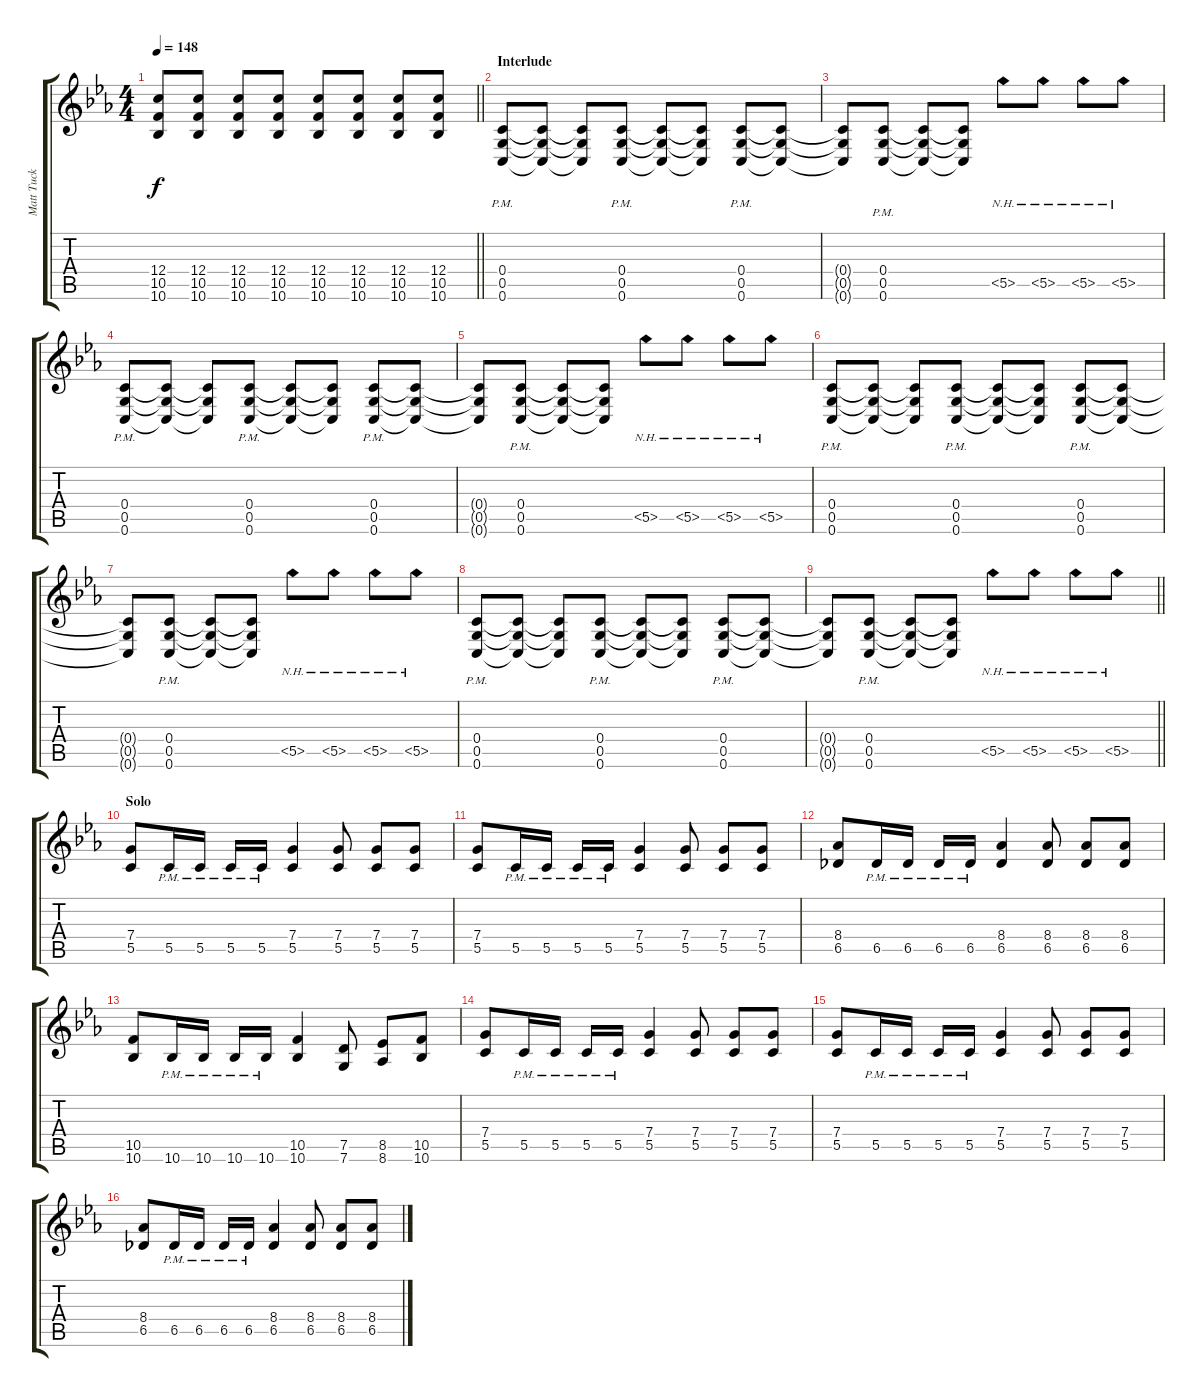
\track ("Matt Tuck" "Matt Tuck") {instrument distortionguitar}
\staff {score tabs}
\tuning (D4 A3 F3 C3 G2 C2) {hide}
\ts (4 4)
\tempo 148
\clef g2
\barLineRight lightlight
\ks eb
(12.4 10.5 10.6).8{dy f} (12.4 10.5 10.6).8 (12.4 10.5 10.6).8 (12.4 10.5 10.6).8 (12.4 10.5 10.6).8 (12.4 10.5 10.6).8 (12.4 10.5 10.6).8 (12.4 10.5 10.6).8 |
\section ("" "Interlude")
(0.4{pm} 0.5{pm} 0.6{pm}).8 (0.4{t} 0.5{t} 0.6{t}).8 (0.4{t} 0.5{t} 0.6{t}).8 (0.4{pm} 0.5{pm} 0.6{pm}).8 (0.4{t} 0.5{t} 0.6{t}).8 (0.4{t} 0.5{t} 0.6{t}).8 (0.4{pm} 0.5{pm} 0.6{pm}).8 (0.4{t} 0.5{t} 0.6{t}).8 |
(0.4{t} 0.5{t} 0.6{t}).8 (0.4{pm} 0.5{pm} 0.6{pm}).8 (0.4{t} 0.5{t} 0.6{t}).8 (0.4{t} 0.5{t} 0.6{t}).8 5.5{nh}.8 5.5{nh}.8 5.5{nh}.8 5.5{nh}.8 |
(0.4{pm} 0.5{pm} 0.6{pm}).8 (0.4{t} 0.5{t} 0.6{t}).8 (0.4{t} 0.5{t} 0.6{t}).8 (0.4{pm} 0.5{pm} 0.6{pm}).8 (0.4{t} 0.5{t} 0.6{t}).8 (0.4{t} 0.5{t} 0.6{t}).8 (0.4{pm} 0.5{pm} 0.6{pm}).8 (0.4{t} 0.5{t} 0.6{t}).8 |
(0.4{t} 0.5{t} 0.6{t}).8 (0.4{pm} 0.5{pm} 0.6{pm}).8 (0.4{t} 0.5{t} 0.6{t}).8 (0.4{t} 0.5{t} 0.6{t}).8 5.5{nh}.8 5.5{nh}.8 5.5{nh}.8 5.5{nh}.8 |
(0.4{pm} 0.5{pm} 0.6{pm}).8 (0.4{t} 0.5{t} 0.6{t}).8 (0.4{t} 0.5{t} 0.6{t}).8 (0.4{pm} 0.5{pm} 0.6{pm}).8 (0.4{t} 0.5{t} 0.6{t}).8 (0.4{t} 0.5{t} 0.6{t}).8 (0.4{pm} 0.5{pm} 0.6{pm}).8 (0.4{t} 0.5{t} 0.6{t}).8 |
(0.4{t} 0.5{t} 0.6{t}).8 (0.4{pm} 0.5{pm} 0.6{pm}).8 (0.4{t} 0.5{t} 0.6{t}).8 (0.4{t} 0.5{t} 0.6{t}).8 5.5{nh}.8 5.5{nh}.8 5.5{nh}.8 5.5{nh}.8 |
(0.4{pm} 0.5{pm} 0.6{pm}).8 (0.4{t} 0.5{t} 0.6{t}).8 (0.4{t} 0.5{t} 0.6{t}).8 (0.4{pm} 0.5{pm} 0.6{pm}).8 (0.4{t} 0.5{t} 0.6{t}).8 (0.4{t} 0.5{t} 0.6{t}).8 (0.4{pm} 0.5{pm} 0.6{pm}).8 (0.4{t} 0.5{t} 0.6{t}).8 |
\barLineRight lightlight
(0.4{t} 0.5{t} 0.6{t}).8 (0.4{pm} 0.5{pm} 0.6{pm}).8 (0.4{t} 0.5{t} 0.6{t}).8 (0.4{t} 0.5{t} 0.6{t}).8 5.5{nh}.8 5.5{nh}.8 5.5{nh}.8 5.5{nh}.8 |
\section ("" "Solo")
(7.4 5.5).8{balance 8} 5.5{pm}.16 5.5{pm}.16 5.5{pm}.16 5.5{pm}.16 (7.4 5.5).4 (7.4 5.5).8 (7.4 5.5).8 (7.4 5.5).8 |
(7.4 5.5).8 5.5{pm}.16 5.5{pm}.16 5.5{pm}.16 5.5{pm}.16 (7.4 5.5).4 (7.4 5.5).8 (7.4 5.5).8 (7.4 5.5).8 |
(8.4 6.5).8 6.5{pm}.16 6.5{pm}.16 6.5{pm}.16 6.5{pm}.16 (8.4 6.5).4 (8.4 6.5).8 (8.4 6.5).8 (8.4 6.5).8 |
(10.5 10.6).8 10.6{pm}.16 10.6{pm}.16 10.6{pm}.16 10.6{pm}.16 (10.5 10.6).4 (7.5 7.6).8 (8.5 8.6).8 (10.5 10.6).8 |
(7.4 5.5).8 5.5{pm}.16 5.5{pm}.16 5.5{pm}.16 5.5{pm}.16 (7.4 5.5).4 (7.4 5.5).8 (7.4 5.5).8 (7.4 5.5).8 |
(7.4 5.5).8 5.5{pm}.16 5.5{pm}.16 5.5{pm}.16 5.5{pm}.16 (7.4 5.5).4 (7.4 5.5).8 (7.4 5.5).8 (7.4 5.5).8 |
(8.4 6.5).8 6.5{pm}.16 6.5{pm}.16 6.5{pm}.16 6.5{pm}.16 (8.4 6.5).4 (8.4 6.5).8 (8.4 6.5).8 (8.4 6.5).8
